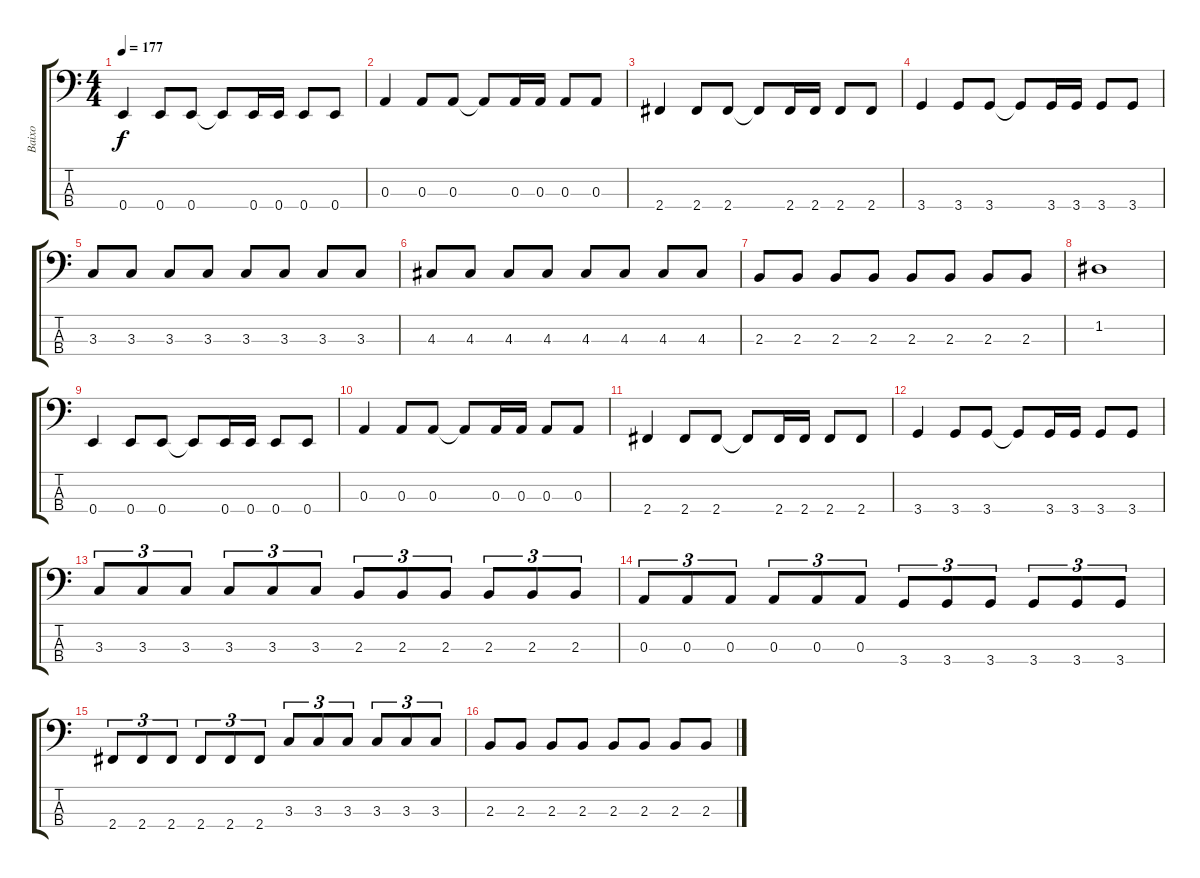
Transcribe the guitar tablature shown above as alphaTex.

\track ("Baixo" "Baixo") {instrument electricbassfinger}
\staff {score tabs}
\tuning (G2 D2 A1 E1) {hide}
\ts (4 4)
\tempo 177
\clef f4
\ks c
0.4.4{dy f} 0.4.8 0.4.8 0.4{t}.8 0.4.16 0.4.16 0.4.8 0.4.8 |
0.3.4 0.3.8 0.3.8 0.3{t}.8 0.3.16 0.3.16 0.3.8 0.3.8 |
2.4.4 2.4.8 2.4.8 2.4{t}.8 2.4.16 2.4.16 2.4.8 2.4.8 |
3.4.4 3.4.8 3.4.8 3.4{t}.8 3.4.16 3.4.16 3.4.8 3.4.8 |
3.3.8 3.3.8 3.3.8 3.3.8 3.3.8 3.3.8 3.3.8 3.3.8 |
4.3.8 4.3.8 4.3.8 4.3.8 4.3.8 4.3.8 4.3.8 4.3.8 |
2.3.8 2.3.8 2.3.8 2.3.8 2.3.8 2.3.8 2.3.8 2.3.8 |
1.2.1 |
0.4.4 0.4.8 0.4.8 0.4{t}.8 0.4.16 0.4.16 0.4.8 0.4.8 |
0.3.4 0.3.8 0.3.8 0.3{t}.8 0.3.16 0.3.16 0.3.8 0.3.8 |
2.4.4 2.4.8 2.4.8 2.4{t}.8 2.4.16 2.4.16 2.4.8 2.4.8 |
3.4.4 3.4.8 3.4.8 3.4{t}.8 3.4.16 3.4.16 3.4.8 3.4.8 |
3.3.8{tu (3 2)} 3.3.8{tu (3 2)} 3.3.8{tu (3 2)} 3.3.8{tu (3 2)} 3.3.8{tu (3 2)} 3.3.8{tu (3 2)} 2.3.8{tu (3 2)} 2.3.8{tu (3 2)} 2.3.8{tu (3 2)} 2.3.8{tu (3 2)} 2.3.8{tu (3 2)} 2.3.8{tu (3 2)} |
0.3.8{tu (3 2)} 0.3.8{tu (3 2)} 0.3.8{tu (3 2)} 0.3.8{tu (3 2)} 0.3.8{tu (3 2)} 0.3.8{tu (3 2)} 3.4.8{tu (3 2)} 3.4.8{tu (3 2)} 3.4.8{tu (3 2)} 3.4.8{tu (3 2)} 3.4.8{tu (3 2)} 3.4.8{tu (3 2)} |
2.4.8{tu (3 2)} 2.4.8{tu (3 2)} 2.4.8{tu (3 2)} 2.4.8{tu (3 2)} 2.4.8{tu (3 2)} 2.4.8{tu (3 2)} 3.3.8{tu (3 2)} 3.3.8{tu (3 2)} 3.3.8{tu (3 2)} 3.3.8{tu (3 2)} 3.3.8{tu (3 2)} 3.3.8{tu (3 2)} |
2.3.8 2.3.8 2.3.8 2.3.8 2.3.8 2.3.8 2.3.8 2.3.8
